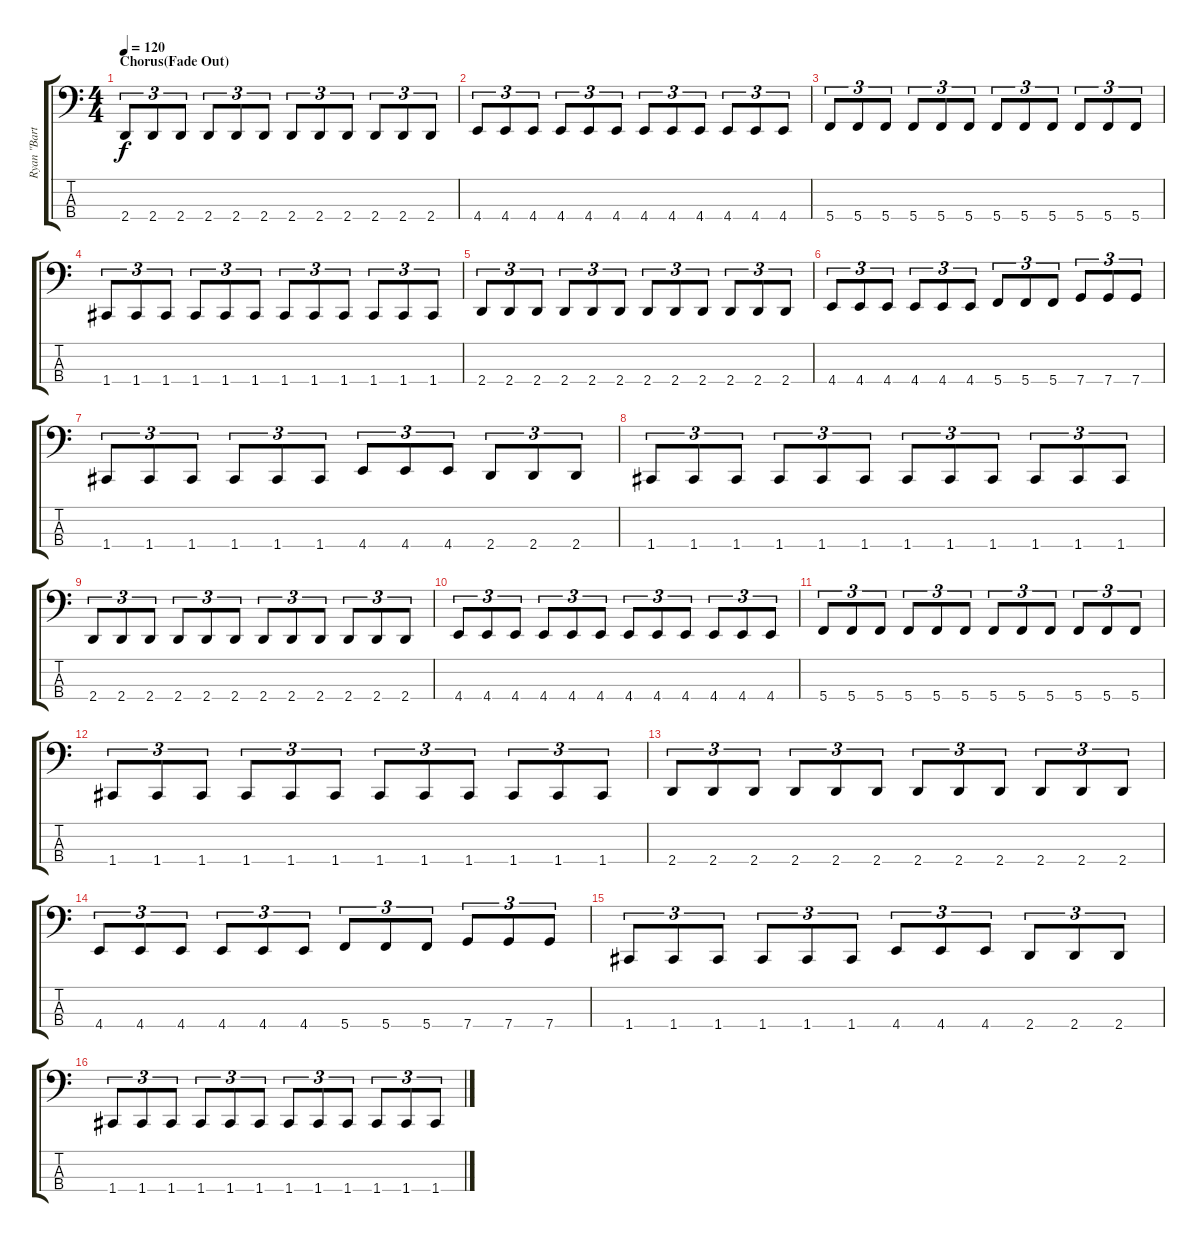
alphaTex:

\track ("Ryan \"Bart\" Willams (Bass)" "Ryan \"Bart") {instrument electricbassfinger}
\staff {score tabs}
\tuning (Eb2 Bb1 F1 C1) {hide}
\ts (4 4)
\section ("" "Chorus(Fade Out)")
\tempo 120
\clef f4
\ks c
2.4.8{tu (3 2) dy f volume 15} 2.4.8{tu (3 2)} 2.4.8{tu (3 2)} 2.4.8{tu (3 2)} 2.4.8{tu (3 2)} 2.4.8{tu (3 2)} 2.4.8{tu (3 2)} 2.4.8{tu (3 2)} 2.4.8{tu (3 2)} 2.4.8{tu (3 2)} 2.4.8{tu (3 2)} 2.4.8{tu (3 2)} |
4.4.8{tu (3 2)} 4.4.8{tu (3 2)} 4.4.8{tu (3 2)} 4.4.8{tu (3 2)} 4.4.8{tu (3 2)} 4.4.8{tu (3 2)} 4.4.8{tu (3 2)} 4.4.8{tu (3 2)} 4.4.8{tu (3 2)} 4.4.8{tu (3 2)} 4.4.8{tu (3 2)} 4.4.8{tu (3 2)} |
5.4.8{tu (3 2)} 5.4.8{tu (3 2)} 5.4.8{tu (3 2)} 5.4.8{tu (3 2)} 5.4.8{tu (3 2)} 5.4.8{tu (3 2)} 5.4.8{tu (3 2)} 5.4.8{tu (3 2)} 5.4.8{tu (3 2)} 5.4.8{tu (3 2)} 5.4.8{tu (3 2)} 5.4.8{tu (3 2)} |
1.4.8{tu (3 2) volume 12} 1.4.8{tu (3 2)} 1.4.8{tu (3 2)} 1.4.8{tu (3 2)} 1.4.8{tu (3 2)} 1.4.8{tu (3 2)} 1.4.8{tu (3 2)} 1.4.8{tu (3 2)} 1.4.8{tu (3 2)} 1.4.8{tu (3 2)} 1.4.8{tu (3 2)} 1.4.8{tu (3 2)} |
2.4.8{tu (3 2)} 2.4.8{tu (3 2)} 2.4.8{tu (3 2)} 2.4.8{tu (3 2)} 2.4.8{tu (3 2)} 2.4.8{tu (3 2)} 2.4.8{tu (3 2)} 2.4.8{tu (3 2)} 2.4.8{tu (3 2)} 2.4.8{tu (3 2)} 2.4.8{tu (3 2)} 2.4.8{tu (3 2)} |
4.4.8{tu (3 2)} 4.4.8{tu (3 2)} 4.4.8{tu (3 2)} 4.4.8{tu (3 2)} 4.4.8{tu (3 2)} 4.4.8{tu (3 2)} 5.4.8{tu (3 2) volume 12} 5.4.8{tu (3 2)} 5.4.8{tu (3 2)} 7.4.8{tu (3 2)} 7.4.8{tu (3 2)} 7.4.8{tu (3 2)} |
1.4.8{tu (3 2)} 1.4.8{tu (3 2)} 1.4.8{tu (3 2)} 1.4.8{tu (3 2)} 1.4.8{tu (3 2)} 1.4.8{tu (3 2)} 4.4.8{tu (3 2)} 4.4.8{tu (3 2)} 4.4.8{tu (3 2)} 2.4.8{tu (3 2)} 2.4.8{tu (3 2)} 2.4.8{tu (3 2)} |
1.4.8{tu (3 2) volume 11} 1.4.8{tu (3 2)} 1.4.8{tu (3 2)} 1.4.8{tu (3 2)} 1.4.8{tu (3 2)} 1.4.8{tu (3 2)} 1.4.8{tu (3 2)} 1.4.8{tu (3 2)} 1.4.8{tu (3 2)} 1.4.8{tu (3 2)} 1.4.8{tu (3 2)} 1.4.8{tu (3 2)} |
2.4.8{tu (3 2) volume 10} 2.4.8{tu (3 2)} 2.4.8{tu (3 2)} 2.4.8{tu (3 2)} 2.4.8{tu (3 2)} 2.4.8{tu (3 2)} 2.4.8{tu (3 2)} 2.4.8{tu (3 2)} 2.4.8{tu (3 2)} 2.4.8{tu (3 2)} 2.4.8{tu (3 2)} 2.4.8{tu (3 2)} |
4.4.8{tu (3 2)} 4.4.8{tu (3 2)} 4.4.8{tu (3 2)} 4.4.8{tu (3 2)} 4.4.8{tu (3 2)} 4.4.8{tu (3 2)} 4.4.8{tu (3 2)} 4.4.8{tu (3 2)} 4.4.8{tu (3 2)} 4.4.8{tu (3 2)} 4.4.8{tu (3 2)} 4.4.8{tu (3 2)} |
5.4.8{tu (3 2) volume 9} 5.4.8{tu (3 2)} 5.4.8{tu (3 2)} 5.4.8{tu (3 2)} 5.4.8{tu (3 2)} 5.4.8{tu (3 2)} 5.4.8{tu (3 2)} 5.4.8{tu (3 2)} 5.4.8{tu (3 2)} 5.4.8{tu (3 2)} 5.4.8{tu (3 2)} 5.4.8{tu (3 2)} |
1.4.8{tu (3 2) volume 8} 1.4.8{tu (3 2)} 1.4.8{tu (3 2)} 1.4.8{tu (3 2)} 1.4.8{tu (3 2)} 1.4.8{tu (3 2)} 1.4.8{tu (3 2)} 1.4.8{tu (3 2)} 1.4.8{tu (3 2)} 1.4.8{tu (3 2)} 1.4.8{tu (3 2)} 1.4.8{tu (3 2)} |
2.4.8{tu (3 2) volume 7} 2.4.8{tu (3 2)} 2.4.8{tu (3 2)} 2.4.8{tu (3 2)} 2.4.8{tu (3 2)} 2.4.8{tu (3 2)} 2.4.8{tu (3 2)} 2.4.8{tu (3 2)} 2.4.8{tu (3 2)} 2.4.8{tu (3 2)} 2.4.8{tu (3 2)} 2.4.8{tu (3 2)} |
4.4.8{tu (3 2) volume 6} 4.4.8{tu (3 2)} 4.4.8{tu (3 2)} 4.4.8{tu (3 2)} 4.4.8{tu (3 2)} 4.4.8{tu (3 2)} 5.4.8{tu (3 2)} 5.4.8{tu (3 2)} 5.4.8{tu (3 2)} 7.4.8{tu (3 2)} 7.4.8{tu (3 2)} 7.4.8{tu (3 2)} |
1.4.8{tu (3 2) volume 5} 1.4.8{tu (3 2)} 1.4.8{tu (3 2)} 1.4.8{tu (3 2)} 1.4.8{tu (3 2)} 1.4.8{tu (3 2)} 4.4.8{tu (3 2)} 4.4.8{tu (3 2)} 4.4.8{tu (3 2)} 2.4.8{tu (3 2)} 2.4.8{tu (3 2)} 2.4.8{tu (3 2)} |
1.4.8{tu (3 2)} 1.4.8{tu (3 2)} 1.4.8{tu (3 2)} 1.4.8{tu (3 2)} 1.4.8{tu (3 2)} 1.4.8{tu (3 2)} 1.4.8{tu (3 2)} 1.4.8{tu (3 2)} 1.4.8{tu (3 2)} 1.4.8{tu (3 2)} 1.4.8{tu (3 2)} 1.4.8{tu (3 2)}
